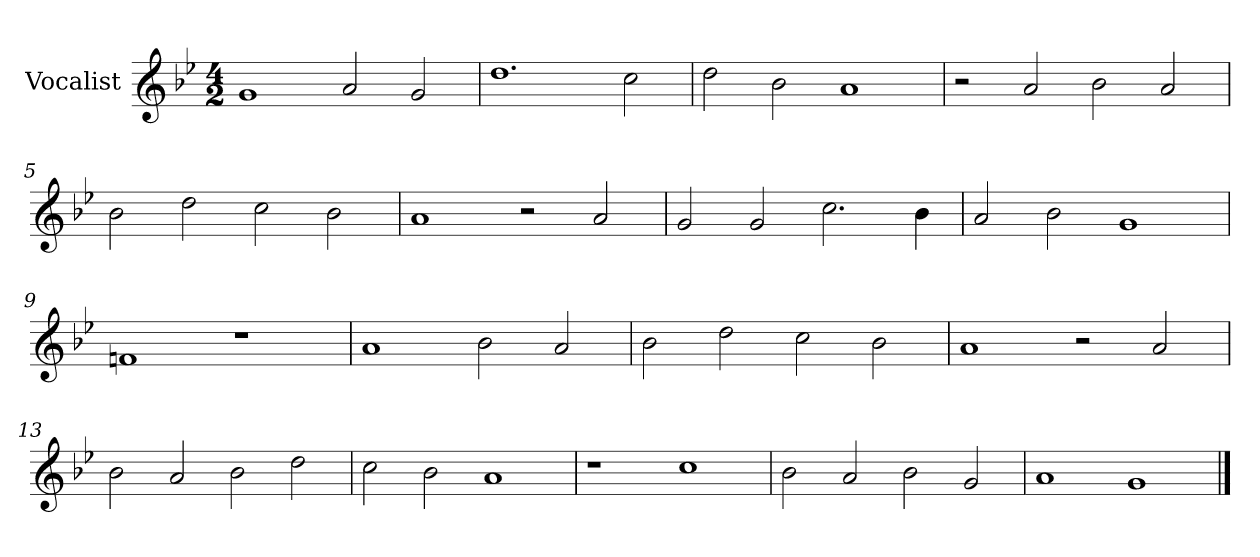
**kern
*part1
*staff1
*I"Vocalist
*k[b-e-]
*g:
*M4/2
=1
1g
2a
2g
=2
1.dd
2cc
=3
2dd
2b-
1a
=4
2r
2a
2b-
2a
=5
2b-
2dd
2cc
2b-
=6
1a
2r
2a
=7
2g
2g
2.cc
4b-
=8
2a
2b-
1g
=9
1fn
1r
=10
1a
2b-
2a
=11
2b-
2dd
2cc
2b-
=12
1a
2r
2a
=13
2b-
2a
2b-
2dd
=14
2cc
2b-
1a
=15
1r
1cc
=16
2b-
2a
2b-
2g
=17
1a
1g
==
*-
